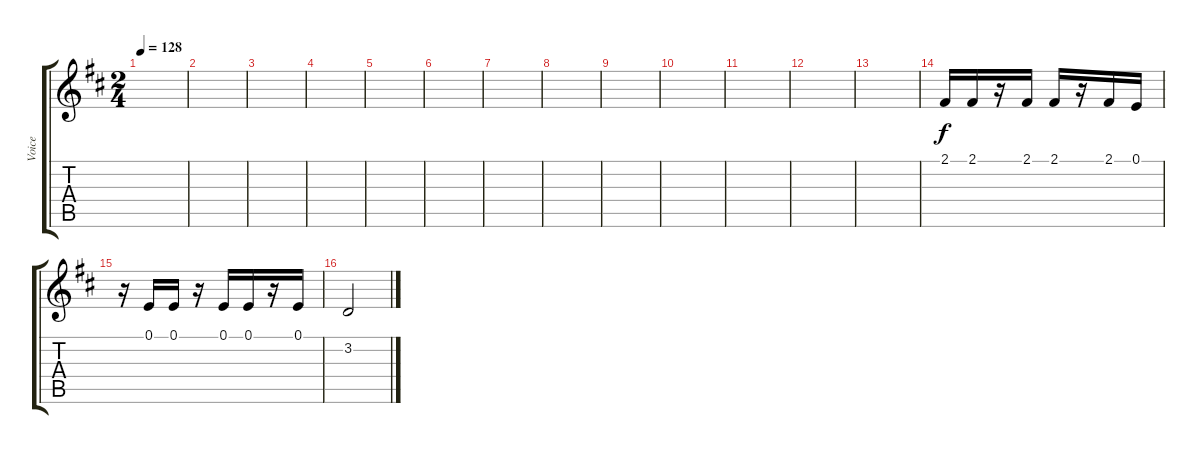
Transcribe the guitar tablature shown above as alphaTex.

\track ("Voice" "Voice") {instrument accordion}
\staff {score tabs}
\tuning (E4 B3 G3 D3 A2 E2) {hide}
\ts (2 4)
\tempo 128
\clef g2
\ks d
|
|
|
|
|
|
|
|
|
|
|
|
|
2.1.16 2.1.16 r.16 2.1.16 2.1.16 r.16 2.1.16 0.1.16 |
r.16 0.1.16 0.1.16 r.16 0.1.16 0.1.16 r.16 0.1.16 |
3.2.2
